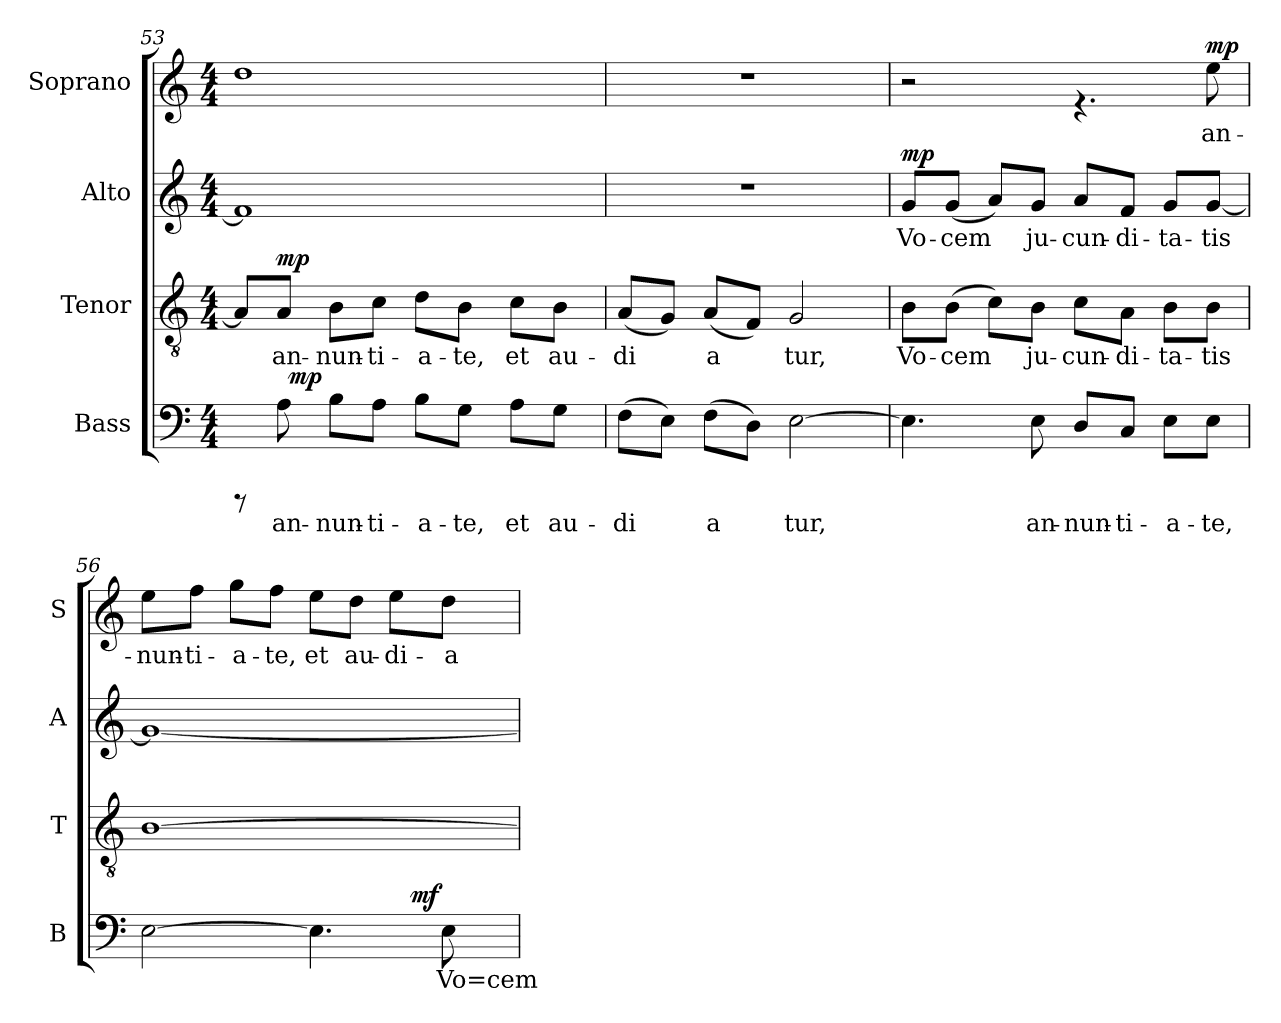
**kern	**text	**dynam	**kern	**text	**dynam	**kern	**text	**dynam	**kern	**text	**dynam
*part4	*part4	*part4	*part3	*part3	*part3	*part2	*part2	*part2	*part1	*part1	*part1
*staff4	*staff4	*staff4	*staff3	*staff3	*staff3	*staff2	*staff2	*staff2	*staff1	*staff1	*staff1
*I"Bass	*	*	*I"Tenor	*	*	*I"Alto	*	*	*I"Soprano	*	*
*I'B	*	*	*I'T	*	*	*I'A	*	*	*I'S	*	*
*clefF4	*	*	*clefGv2	*	*	*clefG2	*	*	*clefG2	*	*
*k[]	*	*	*k[]	*	*	*k[]	*	*	*k[]	*	*
*C:	*	*	*C:	*	*	*C:	*	*	*C:	*	*
*M4/4	*	*	*M4/4	*	*	*M4/4	*	*	*M4/4	*	*
=53	=53	=53	=53	=53	=53	=53	=53	=53	=53	=53	=53
!	!	!	!	!LO:LY:b:cj	!	!	!LO:LY:b	!	!	!LO:LY:b	!
*^	*	*	*	*	*	*	*	*	*	*	*
8rCCC	8ryy	.	.	8A/L]	.	.	1f]	.	.	1dd	.	.
!	!	!LO:LY:b	!	!	!LO:LY:b:cj	!LO:DY:a	!	!	!	!	!	!
8A\	64ryy	an-	.	8A/J	an-	mp	.	.	.	.	.	.
!	!	!	!LO:DY:a	!	!	!	!	!	!	!	!	!
.	2ryy	.	mp	.	.	.	.	.	.	.	.	.
!	!	!LO:LY:b	!	!	!LO:LY:b:cj	!	!	!	!	!	!	!
8B\L	.	-nun-	.	8B\L	-nun-	.	.	.	.	.	.	.
!	!	!LO:LY:b	!	!	!LO:LY:b:cj	!	!	!	!	!	!	!
8A\J	.	-ti-	.	8c\J	-ti-	.	.	.	.	.	.	.
!	!	!LO:LY:b	!	!	!LO:LY:b:cj	!	!	!	!	!	!	!
8B\L	.	-a-	.	8d\L	-a-	.	.	.	.	.	.	.
!	!	!LO:LY:b	!	!	!LO:LY:b:cj	!	!	!	!	!	!	!
8G\J	.	-te,	.	8B\J	-te,	.	.	.	.	.	.	.
.	4ryy	.	.	.	.	.	.	.	.	.	.	.
!	!	!LO:LY:b	!	!	!LO:LY:b:cj	!	!	!	!	!	!	!
8A\L	.	et	.	8c\L	et	.	.	.	.	.	.	.
!	!	!LO:LY:b	!	!	!LO:LY:b:cj	!	!	!	!	!	!	!
8G\J	.	au-	.	8B\J	au-	.	.	.	.	.	.	.
.	16..ryy	.	.	.	.	.	.	.	.	.	.	.
=54	=54	=54	=54	=54	=54	=54	=54	=54	=54	=54	=54	=54
!	!	!LO:LY:b	!	!	!LO:LY:b:cj	!	!	!	!	!	!	!
*v	*v	*	*	*	*	*	*	*	*	*	*	*
(>8F\L	-di-	.	(<8A/L	-di-	.	1r	.	.	1r	.	.
!	!LO:LY:b	!	!	!LO:LY:b:cj	!	!	!	!	!	!	!
8E\J)	--	.	8G/J)	--	.	.	.	.	.	.	.
!	!LO:LY:b	!	!	!LO:LY:b:cj	!	!	!	!	!	!	!
(>8F\L	-a-	.	(<8A/L	-a-	.	.	.	.	.	.	.
!	!LO:LY:b	!	!	!LO:LY:b:cj	!	!	!	!	!	!	!
8D\J)	--	.	8F/J)	--	.	.	.	.	.	.	.
!	!LO:LY:b	!	!	!LO:LY:b:cj	!	!	!	!	!	!	!
[>2E\	-tur,	.	2G/	-tur,	.	.	.	.	.	.	.
!!LO:PB:g=z
=55	=55	=55	=55	=55	=55	=55	=55	=55	=55	=55	=55
!	!LO:LY:b	!	!	!LO:LY:b:cj	!	!	!LO:LY:b	!LO:DY:a	!	!	!
4.E\]	.	.	8B\L	Vo-	.	8g/L	Vo-	mp	2r	.	.
!	!	!	!	!LO:LY:b:cj	!	!	!LO:LY:b	!	!	!	!
.	.	.	(>8B\J	-cem	.	(<8g/J	-cem	.	.	.	.
!	!	!	!	!LO:LY:b:cj	!	!	!LO:LY:b	!	!	!	!
.	.	.	8c\L)	.	.	8a/L)	.	.	.	.	.
!	!LO:LY:b	!	!	!LO:LY:b:cj	!	!	!LO:LY:b	!	!	!	!
8E\	an-	.	8B\J	ju-	.	8g/J	ju-	.	.	.	.
!	!LO:LY:b	!	!	!LO:LY:b:cj	!	!	!LO:LY:b	!	!	!	!
8D/L	-nun-	.	8c\L	-cun-	.	8a/L	-cun-	.	4.rf	.	.
!	!LO:LY:b	!	!	!LO:LY:b:cj	!	!	!LO:LY:b	!	!	!	!
8C/J	-ti-	.	8A\J	-di-	.	8f/J	-di-	.	.	.	.
!	!LO:LY:b	!	!	!LO:LY:b:cj	!	!	!LO:LY:b	!	!	!	!
8E\L	-a-	.	8B\L	-ta-	.	8g/L	-ta-	.	.	.	.
!	!LO:LY:b	!	!	!LO:LY:b:cj	!	!	!LO:LY:b	!	!	!LO:LY:b	!LO:DY:a
8E\J	-te,	.	8B\J	-tis	.	[<8g/J	-tis	.	8ee\	an-	mp
=56	=56	=56	=56	=56	=56	=56	=56	=56	=56	=56	=56
!	!LO:LY:b	!	!	!LO:LY:b:cj	!	!	!LO:LY:b	!	!	!LO:LY:b	!
*^	*	*	*	*	*	*	*	*	*	*	*
[>2E\	2ryy	.	.	[>1B	.	.	1g_<	.	.	8ee\L	-nun-	.
!	!	!	!	!	!	!	!	!	!	!	!LO:LY:b	!
.	.	.	.	.	.	.	.	.	.	8ff\J	-ti-	.
!	!	!	!	!	!	!	!	!	!	!	!LO:LY:b	!
.	.	.	.	.	.	.	.	.	.	8gg\L	-a-	.
!	!	!	!	!	!	!	!	!	!	!	!LO:LY:b	!
.	.	.	.	.	.	.	.	.	.	8ff\J	-te,	.
!	!	!LO:LY:b	!	!	!	!	!	!	!	!	!LO:LY:b	!
4.E\]	4ryy	.	.	.	.	.	.	.	.	8ee\L	et	.
!	!	!	!	!	!	!	!	!	!	!	!LO:LY:b	!
.	.	.	.	.	.	.	.	.	.	8dd\J	au-	.
!	!	!	!	!	!	!	!	!	!	!	!LO:LY:b	!
.	32.ryy	.	.	.	.	.	.	.	.	8ee\L	-di-	.
!	!	!	!LO:DY:a	!	!	!	!	!	!	!	!	!
.	8ryy	.	mf	.	.	.	.	.	.	.	.	.
!	!	!LO:LY:b	!	!	!	!	!	!	!	!	!LO:LY:b	!
8E\	.	Vo=cem	.	.	.	.	.	.	.	8dd\J	-a-	.
.	16ryy	.	.	.	.	.	.	.	.	.	.	.
.	64ryy	.	.	.	.	.	.	.	.	.	.	.
*v	*v	*	*	*	*	*	*	*	*	*	*	*
=	=	=	=	=	=	=	=	=	=	=	=
*-	*-	*-	*-	*-	*-	*-	*-	*-	*-	*-	*-
